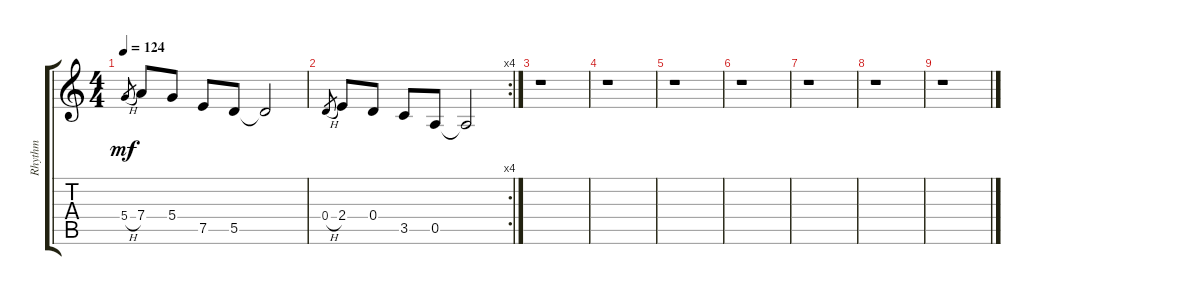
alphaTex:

\track ("Rhythm" "Rhythm") {instrument distortionguitar}
\staff {score tabs}
\tuning (E4 B3 G3 D3 A2 E2) {hide}
\ts (4 4)
\tempo 124
\clef g2
\ks c
5.4{h}.8{gr dy mf} 7.4.8 5.4.8 7.5.8 5.5.8 5.5{t}.2 |
\rc 4
0.4{h}.8{gr} 2.4.8 0.4.8 3.5.8 0.5.8 0.5{t}.2 |
r.1 |
r.1 |
r.1 |
r.1 |
r.1 |
r.1 |
r.1
